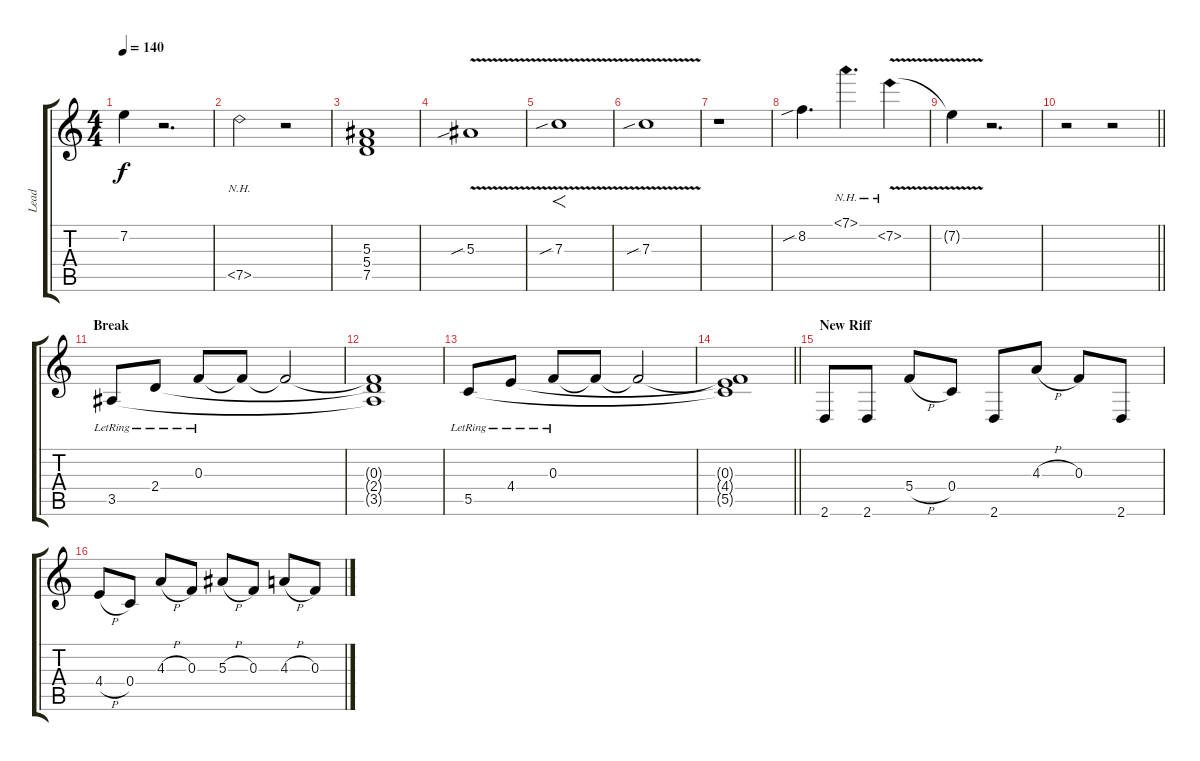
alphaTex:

\track ("Lead" "Lead") {instrument distortionguitar}
\staff {score tabs}
\tuning (D4 A3 F3 C3 G2 C2) {hide}
\ts (4 4)
\tempo 140
\clef g2
\ks c
7.2{t}.4{dy f} r.2{d} |
7.5{nh}.2 r.2 |
(5.3 5.4 7.5).1 |
5.3{v sib}.1 |
7.3{v sib}.1{f} |
7.3{v sib}.1 |
r.1 |
8.2{sib}.4{d} 7.1{nh}.4{d} 7.2{nh v}.4 |
7.2{t}.4 r.2{d} |
\barLineRight lightlight
r.2 r.2 |
\section ("" "Break")
3.5{lr}.8 2.4{lr}.8 0.3{lr}.8 0.3{t}.8 0.3{t}.2 |
(0.3{t} 2.4{t} 3.5{t}).1 |
5.5{lr}.8 4.4{lr}.8 0.3{lr}.8 0.3{t}.8 0.3{t}.2 |
\barLineRight lightlight
(0.3{t} 4.4{t} 5.5{t}).1 |
\section ("" "New Riff")
2.6.8 2.6.8 5.4{h}.8 0.4.8 2.6.8 4.3{h}.8 0.3.8 2.6.8 |
4.4{h}.8 0.4.8 4.3{h}.8 0.3.8 5.3{h}.8 0.3.8 4.3{h}.8 0.3.8
